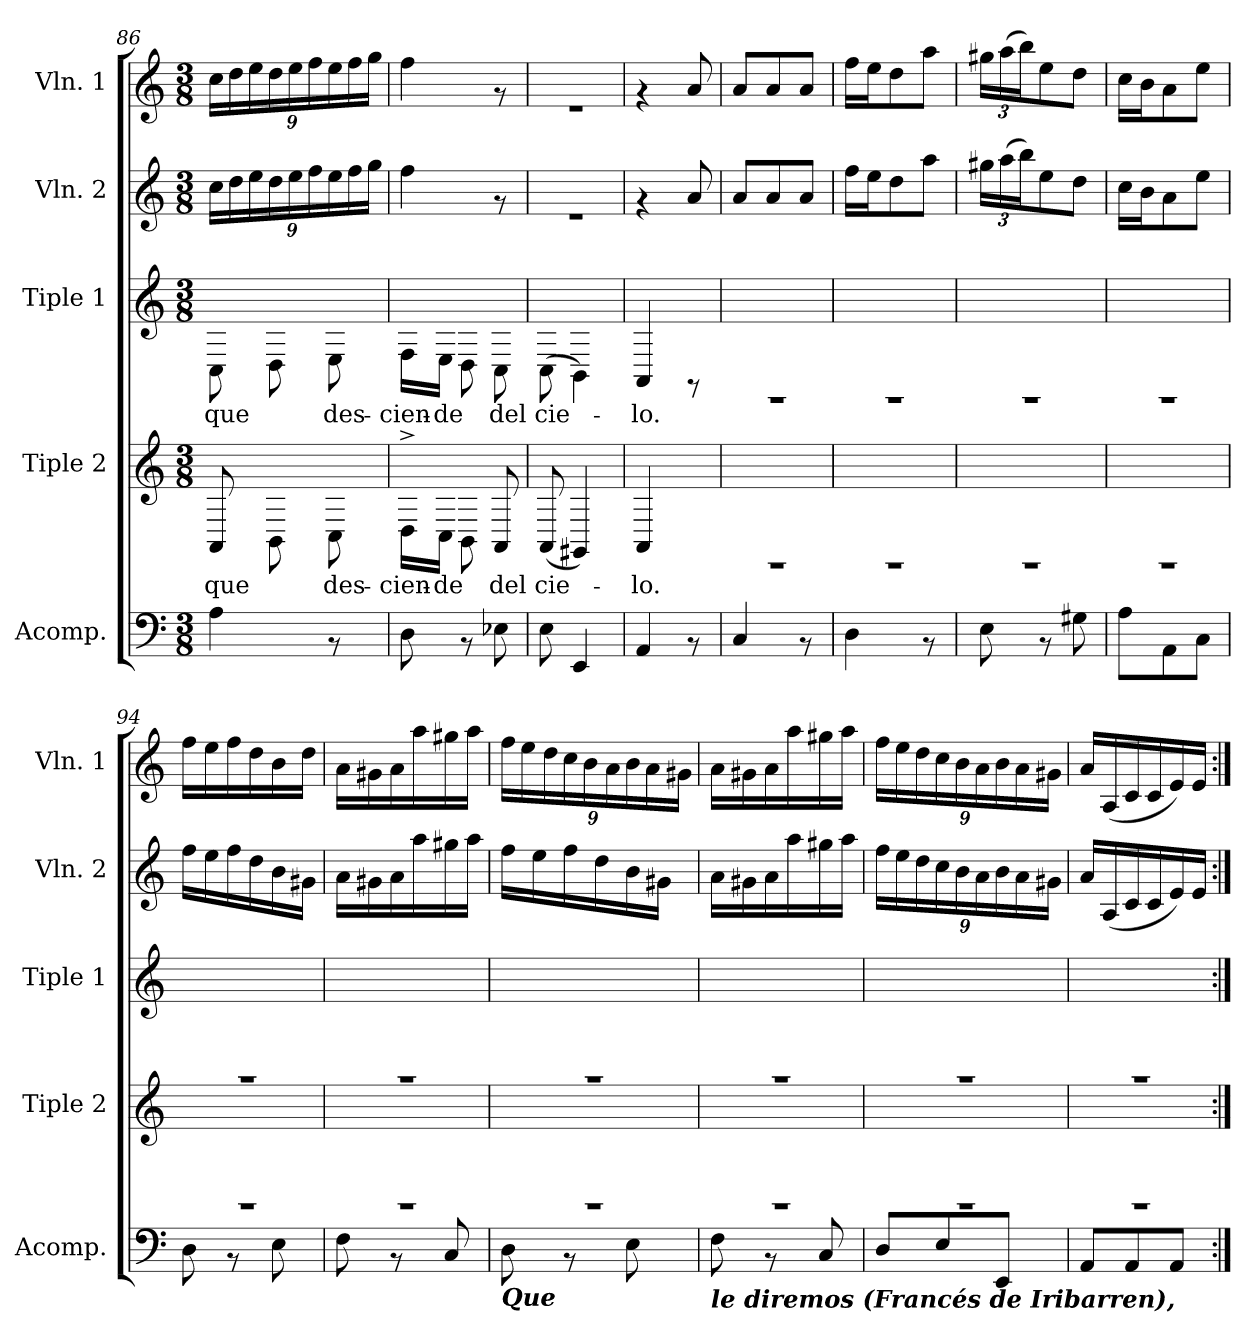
**kern	**kern	**text	**kern	**text	**kern	**kern
*part5	*part4	*part4	*part3	*part3	*part2	*part1
*staff5	*staff4	*staff4	*staff3	*staff3	*staff2	*staff1
*I"Acomp.	*I"Tiple 2	*	*I"Tiple 1	*	*I"Vln. 2	*I"Vln. 1
*I'Acomp.	*I'Tiple 2	*	*I'Tiple 1	*	*I'Vln. 2	*I'Vln. 1
*clefF4	*clefG2	*	*clefG2	*	*clefG2	*clefG2
*k[]	*k[]	*	*k[]	*	*k[]	*k[]
*C:	*C:	*	*C:	*	*C:	*C:
*M3/8	*M3/8	*	*M3/8	*	*M3/8	*M3/8
=86	=86	=86	=86	=86	=86	=86
!	!	!LO:LY:b	!	!LO:LY:b	!	!
*	*	*	*	*	*Xbrackettup	*Xbrackettup
4A\	8AA/	que	8C\	que	24cc\LL	24cc\LL
.	.	.	.	.	24dd\	24dd\
.	.	.	.	.	24ee\	24ee\
*	*	*	*	*	*Xtuplet	*Xtuplet
.	8BB\	.	8D\	.	24dd\	24dd\
.	.	.	.	.	24ee\	24ee\
.	.	.	.	.	24ff\	24ff\
!	!	!LO:LY:b	!	!LO:LY:b	!	!
8rAA	8C\	des-	8E\	des-	24ee\	24ee\
.	.	.	.	.	24ff\	24ff\
.	.	.	.	.	24gg\JJ	24gg\JJ
=87	=87	=87	=87	=87	=87	=87
!	!	!LO:LY:b	!	!LO:LY:b	!	!
8D\	16D^<\LL	-cien-	16F\LL	-cien-	4ff\	4ff\
!	!	!LO:LY:b	!	!LO:LY:b	!	!
.	16C\JJ	-de	16E\JJ	-de	.	.
8rAA	8BB\	.	8D\	.	.	.
!	!	!LO:LY:b	!	!LO:LY:b	!	!
8E-X\	8AA/	del	8C\	del	8rf	8rf
=88	=88	=88	=88	=88	=88	=88
!	!	!LO:LY:b	!	!LO:LY:b	!	!
8E\	(>8AA/	cie-	(>8C\	cie-	4.re	4.re
4EE/	4GG#X/)	.	4BB\)	.	.	.
=89	=89	=89	=89	=89	=89	=89
!	!	!LO:LY:b	!	!LO:LY:b	!	!
4AA/	4AA/	-lo.	4AA/	-lo.	4rf	4rf
8rAA	8ryy	.	8rFF	.	8a/	8a/
=90	=90	=90	=90	=90	=90	=90
4C/	4.rEE	.	4.rEE	.	8a/L	8a/L
.	.	.	.	.	8a/	8a/
8rAA	.	.	.	.	8a/J	8a/J
=91	=91	=91	=91	=91	=91	=91
4D\	4.rEE	.	4.rEE	.	16ff\LL	16ff\LL
.	.	.	.	.	16ee\J	16ee\J
.	.	.	.	.	8dd\	8dd\
8rAA	.	.	.	.	8aa\J	8aa\J
=92	=92	=92	=92	=92	=92	=92
*	*	*	*	*	*tuplet	*tuplet
8E\	4.rEE	.	4.rEE	.	24gg#X\LL	24gg#X\LL
.	.	.	.	.	(>24aa\	(>24aa\
.	.	.	.	.	24bb\J)	24bb\J)
8rAA	.	.	.	.	8ee\	8ee\
8G#X\	.	.	.	.	8dd\J	8dd\J
!!LO:LB:g=z
=93	=93	=93	=93	=93	=93	=93
8A\L	4.rEE	.	4.rEE	.	16cc\LL	16cc\LL
.	.	.	.	.	16b\J	16b\J
8AA\	.	.	.	.	8a\	8a\
8C\J	.	.	.	.	8ee\J	8ee\J
=94	=94	=94	=94	=94	=94	=94
8D\	4.rEE	.	4.rEE	.	16ff\LL	16ff\LL
.	.	.	.	.	16ee\	16ee\
8rAA	.	.	.	.	16ff\	16ff\
.	.	.	.	.	16dd\	16dd\
8E\	.	.	.	.	16b\	16b\
.	.	.	.	.	16g#X\JJ	16dd\JJ
=95	=95	=95	=95	=95	=95	=95
8F\	4.rEE	.	4.rEE	.	16a\LL	16a\LL
.	.	.	.	.	16g#X\	16g#X\
8rAA	.	.	.	.	16a\	16a\
.	.	.	.	.	16aa\	16aa\
8C/	.	.	.	.	16gg#X\	16gg#X\
.	.	.	.	.	16aa\JJ	16aa\JJ
=96	=96	=96	=96	=96	=96	=96
!LO:TX:b:Bi:t=Que	!	!	!	!	!	!
8D\	4.rEE	.	4.rEE	.	16ff\LL	24ff\LL
.	.	.	.	.	.	24ee\
.	.	.	.	.	16ee\	.
.	.	.	.	.	.	24dd\
*	*	*	*	*	*	*Xtuplet
8rAA	.	.	.	.	16ff\	24cc\
.	.	.	.	.	.	24b\
.	.	.	.	.	16dd\	.
.	.	.	.	.	.	24a\
8E\	.	.	.	.	16b\	24b\
.	.	.	.	.	.	24a\
.	.	.	.	.	16g#X\JJ	.
.	.	.	.	.	.	24g#X\JJ
=97	=97	=97	=97	=97	=97	=97
!LO:TX:b:Bi:t=le diremos (Francés de Iribarren),	!	!	!	!	!	!
8F\	4.rEE	.	4.rEE	.	16a\LL	16a\LL
.	.	.	.	.	16g#X\	16g#X\
8rAA	.	.	.	.	16a\	16a\
.	.	.	.	.	16aa\	16aa\
8C/	.	.	.	.	16gg#X\	16gg#X\
.	.	.	.	.	16aa\JJ	16aa\JJ
=98	=98	=98	=98	=98	=98	=98
*	*	*	*	*	*	*tuplet
8D/L	4.rEE	.	4.rEE	.	24ff\LL	24ff\LL
.	.	.	.	.	24ee\	24ee\
.	.	.	.	.	24dd\	24dd\
*	*	*	*	*	*Xtuplet	*Xtuplet
8E/	.	.	.	.	24cc\	24cc\
.	.	.	.	.	24b\	24b\
.	.	.	.	.	24a\	24a\
8EE/J	.	.	.	.	24b\	24b\
.	.	.	.	.	24a\	24a\
.	.	.	.	.	24g#X\JJ	24g#X\JJ
=99	=99	=99	=99	=99	=99	=99
8AA/L	4.rEE	.	4.rEE	.	16a/LL	16a/LL
.	.	.	.	.	(>16A/	(>16A/
8AA/	.	.	.	.	16c/	16c/
.	.	.	.	.	16c/	16c/
8AA/J	.	.	.	.	16e/)	16e/)
.	.	.	.	.	16e/JJ	16e/JJ
=:|!	=:|!	=:|!	=:|!	=:|!	=:|!	=:|!
*-	*-	*-	*-	*-	*-	*-
